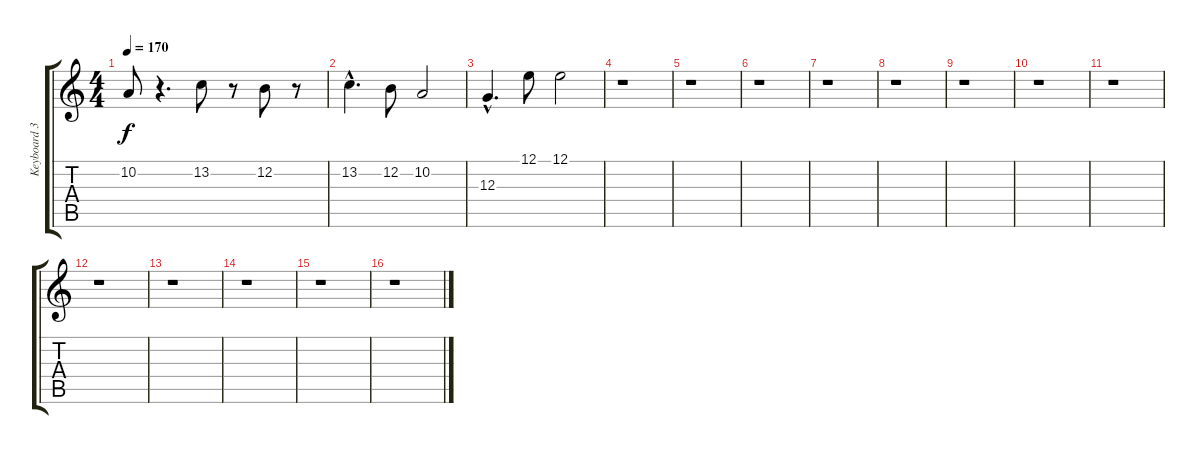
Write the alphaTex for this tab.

\track ("Keyboard 3." "Keyboard 3") {instrument harpsichord}
\staff {score tabs}
\tuning (E4 B3 G3 D3 A2 E2) {hide}
\ts (4 4)
\tempo 170
\clef g2
\ks c
10.2.8{dy f} r.4{d} 13.2.8 r.8 12.2.8 r.8 |
13.2{hac}.4{d} 12.2.8 10.2.2 |
12.3{hac}.4{d} 12.1.8 12.1.2 |
r.1 |
r.1 |
r.1 |
r.1 |
r.1 |
r.1 |
r.1 |
r.1 |
r.1 |
r.1 |
r.1 |
r.1 |
r.1
